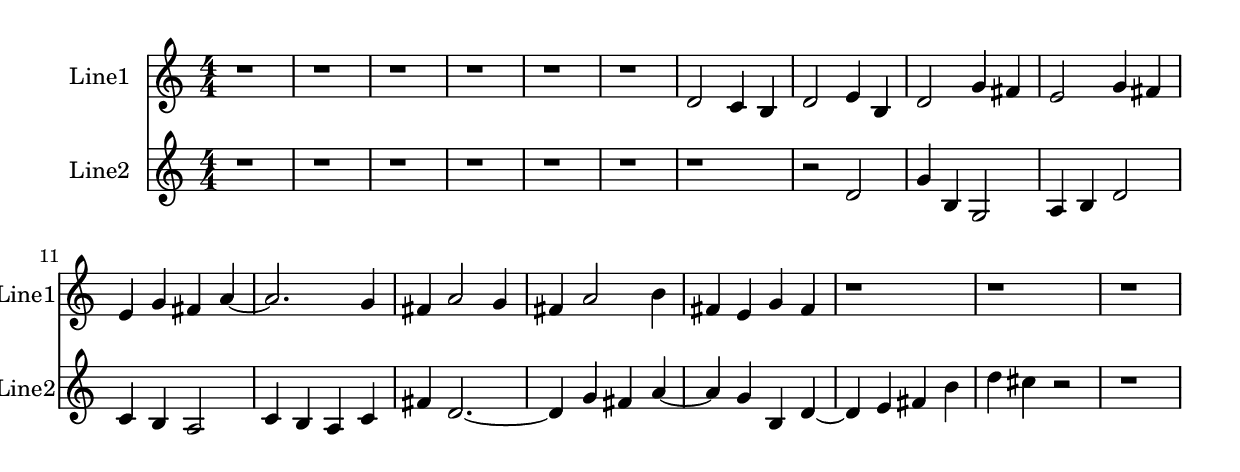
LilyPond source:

% 2016-09-03 16:42

\version "2.18.2"
\language "english"

\header {}

\layout {}

\paper {}

\score {
    \new Score <<
        \context Staff = "line1" {
            \set Staff.instrumentName = \markup { Line1 }
            \set Staff.shortInstrumentName = \markup { Line1 }
            {
                \numericTimeSignature
                \time 4/4
                \bar "||"
                \accidentalStyle modern-cautionary
                r1
                r1
                r1
                r1
                r1
                r1
                d'2
                c'4
                b4
                d'2
                e'4
                b4
                d'2
                g'4
                fs'4
                e'2
                g'4
                fs'4
                e'4
                g'4
                fs'4
                a'4 ~
                a'2.
                g'4
                fs'4
                a'2
                g'4
                fs'4
                a'2
                b'4
                fs'4
                e'4
                g'4
                fs'4
                r1
                r1
                r1
            }
        }
        \context Staff = "line2" {
            \set Staff.instrumentName = \markup { Line2 }
            \set Staff.shortInstrumentName = \markup { Line2 }
            {
                \numericTimeSignature
                \time 4/4
                \bar "||"
                \accidentalStyle modern-cautionary
                r1
                r1
                r1
                r1
                r1
                r1
                r1
                r2
                d'2
                g'4
                b4
                g2
                a4
                b4
                d'2
                c'4
                b4
                a2
                c'4
                b4
                a4
                c'4
                fs'4
                d'2. ~
                d'4
                g'4
                fs'4
                a'4 ~
                a'4
                g'4
                b4
                d'4 ~
                d'4
                e'4
                fs'4
                b'4
                d''4
                cs''4
                r2
                r1
            }
        }
    >>
}